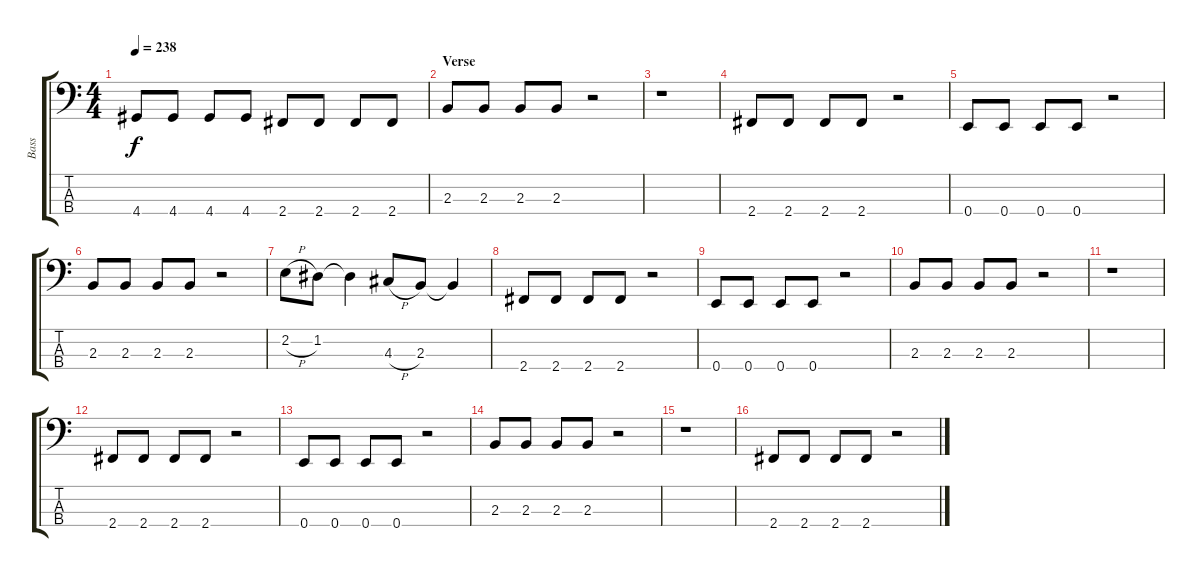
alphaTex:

\track ("Bass" "Bass") {instrument electricbasspick}
\staff {score tabs}
\tuning (G2 D2 A1 E1) {hide}
\ts (4 4)
\tempo 238
\clef f4
\ks c
4.4.8{dy f} 4.4.8 4.4.8 4.4.8 2.4.8 2.4.8 2.4.8 2.4.8 |
\section ("" "Verse")
2.3.8 2.3.8 2.3.8 2.3.8 r.2 |
r.1 |
2.4.8 2.4.8 2.4.8 2.4.8 r.2 |
0.4.8 0.4.8 0.4.8 0.4.8 r.2 |
2.3.8 2.3.8 2.3.8 2.3.8 r.2 |
2.2{h}.8 1.2.8 1.2{t}.4 4.3{h}.8 2.3.8 2.3{t}.4 |
2.4.8 2.4.8 2.4.8 2.4.8 r.2 |
0.4.8 0.4.8 0.4.8 0.4.8 r.2 |
2.3.8 2.3.8 2.3.8 2.3.8 r.2 |
r.1 |
2.4.8 2.4.8 2.4.8 2.4.8 r.2 |
0.4.8 0.4.8 0.4.8 0.4.8 r.2 |
2.3.8 2.3.8 2.3.8 2.3.8 r.2 |
r.1 |
2.4.8 2.4.8 2.4.8 2.4.8 r.2
